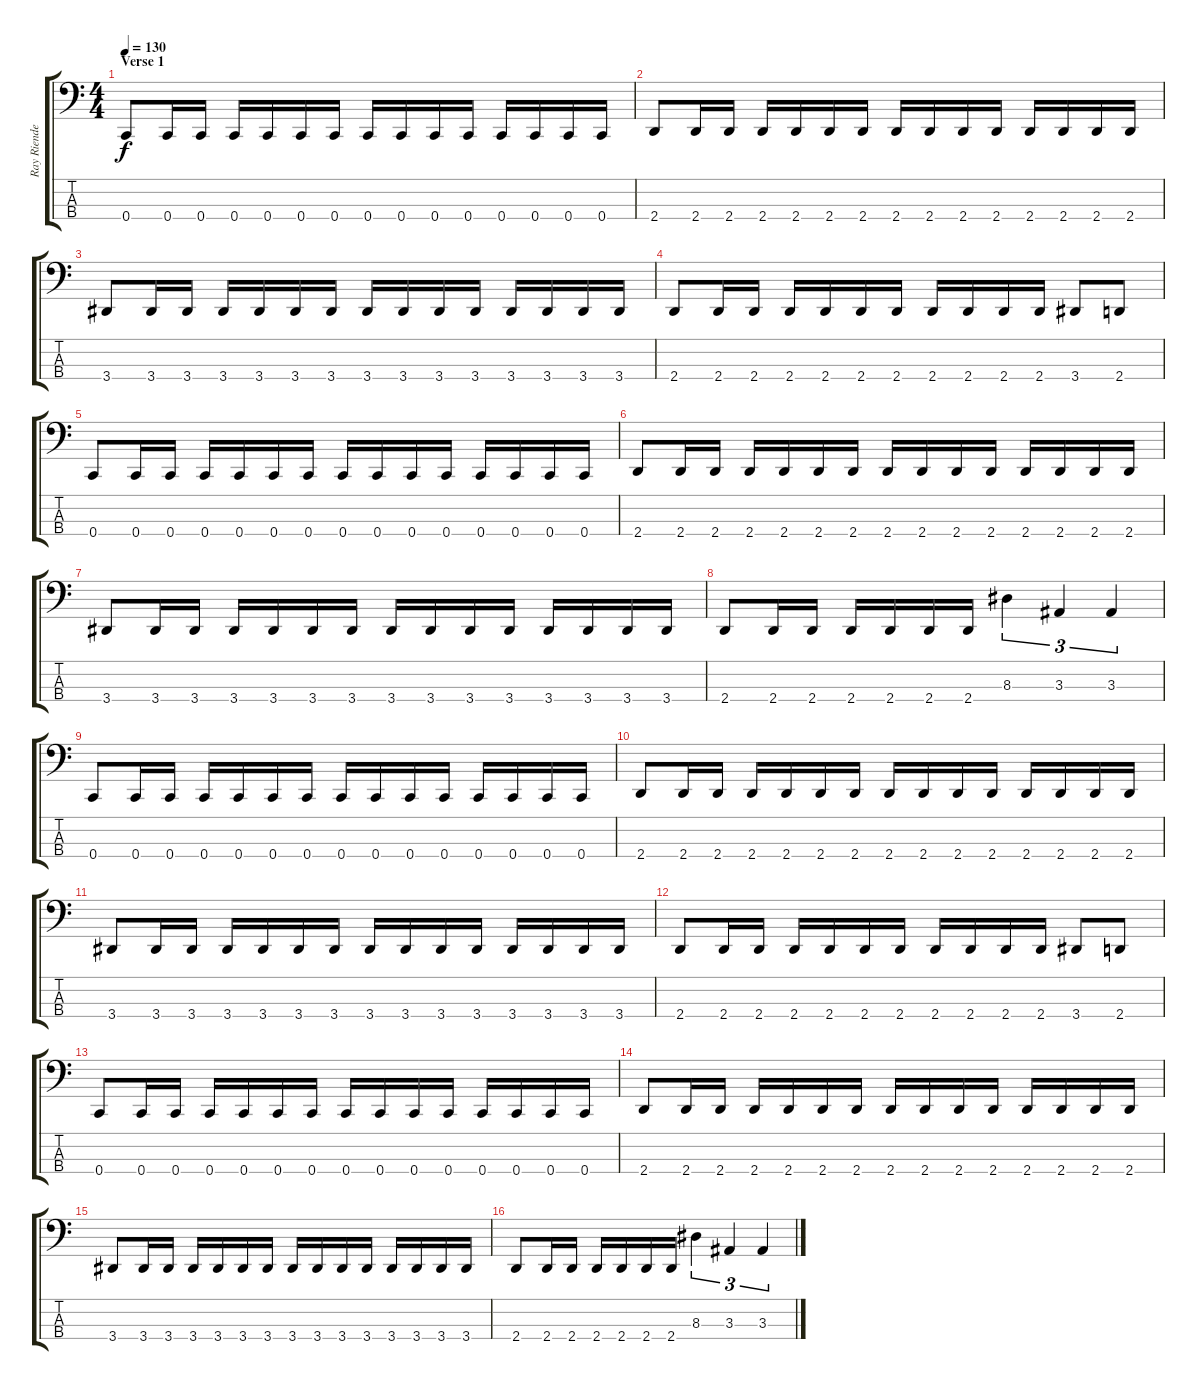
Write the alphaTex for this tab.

\track ("Ray Riendeau" "Ray Riende") {instrument electricbassfinger}
\staff {score tabs}
\tuning (F2 C2 G1 C1) {hide}
\ts (4 4)
\section ("" "Verse 1")
\tempo 130
\clef f4
\ks c
0.4.8{dy f} 0.4.16 0.4.16 0.4.16 0.4.16 0.4.16 0.4.16 0.4.16 0.4.16 0.4.16 0.4.16 0.4.16 0.4.16 0.4.16 0.4.16 |
2.4.8 2.4.16 2.4.16 2.4.16 2.4.16 2.4.16 2.4.16 2.4.16 2.4.16 2.4.16 2.4.16 2.4.16 2.4.16 2.4.16 2.4.16 |
3.4.8 3.4.16 3.4.16 3.4.16 3.4.16 3.4.16 3.4.16 3.4.16 3.4.16 3.4.16 3.4.16 3.4.16 3.4.16 3.4.16 3.4.16 |
2.4.8 2.4.16 2.4.16 2.4.16 2.4.16 2.4.16 2.4.16 2.4.16 2.4.16 2.4.16 2.4.16 3.4.8 2.4.8 |
0.4.8 0.4.16 0.4.16 0.4.16 0.4.16 0.4.16 0.4.16 0.4.16 0.4.16 0.4.16 0.4.16 0.4.16 0.4.16 0.4.16 0.4.16 |
2.4.8 2.4.16 2.4.16 2.4.16 2.4.16 2.4.16 2.4.16 2.4.16 2.4.16 2.4.16 2.4.16 2.4.16 2.4.16 2.4.16 2.4.16 |
3.4.8 3.4.16 3.4.16 3.4.16 3.4.16 3.4.16 3.4.16 3.4.16 3.4.16 3.4.16 3.4.16 3.4.16 3.4.16 3.4.16 3.4.16 |
2.4.8 2.4.16 2.4.16 2.4.16 2.4.16 2.4.16 2.4.16 8.3.4{tu (3 2)} 3.3.4{tu (3 2)} 3.3.4{tu (3 2)} |
0.4.8 0.4.16 0.4.16 0.4.16 0.4.16 0.4.16 0.4.16 0.4.16 0.4.16 0.4.16 0.4.16 0.4.16 0.4.16 0.4.16 0.4.16 |
2.4.8 2.4.16 2.4.16 2.4.16 2.4.16 2.4.16 2.4.16 2.4.16 2.4.16 2.4.16 2.4.16 2.4.16 2.4.16 2.4.16 2.4.16 |
3.4.8 3.4.16 3.4.16 3.4.16 3.4.16 3.4.16 3.4.16 3.4.16 3.4.16 3.4.16 3.4.16 3.4.16 3.4.16 3.4.16 3.4.16 |
2.4.8 2.4.16 2.4.16 2.4.16 2.4.16 2.4.16 2.4.16 2.4.16 2.4.16 2.4.16 2.4.16 3.4.8 2.4.8 |
0.4.8 0.4.16 0.4.16 0.4.16 0.4.16 0.4.16 0.4.16 0.4.16 0.4.16 0.4.16 0.4.16 0.4.16 0.4.16 0.4.16 0.4.16 |
2.4.8 2.4.16 2.4.16 2.4.16 2.4.16 2.4.16 2.4.16 2.4.16 2.4.16 2.4.16 2.4.16 2.4.16 2.4.16 2.4.16 2.4.16 |
3.4.8 3.4.16 3.4.16 3.4.16 3.4.16 3.4.16 3.4.16 3.4.16 3.4.16 3.4.16 3.4.16 3.4.16 3.4.16 3.4.16 3.4.16 |
2.4.8 2.4.16 2.4.16 2.4.16 2.4.16 2.4.16 2.4.16 8.3.4{tu (3 2)} 3.3.4{tu (3 2)} 3.3.4{tu (3 2)}
